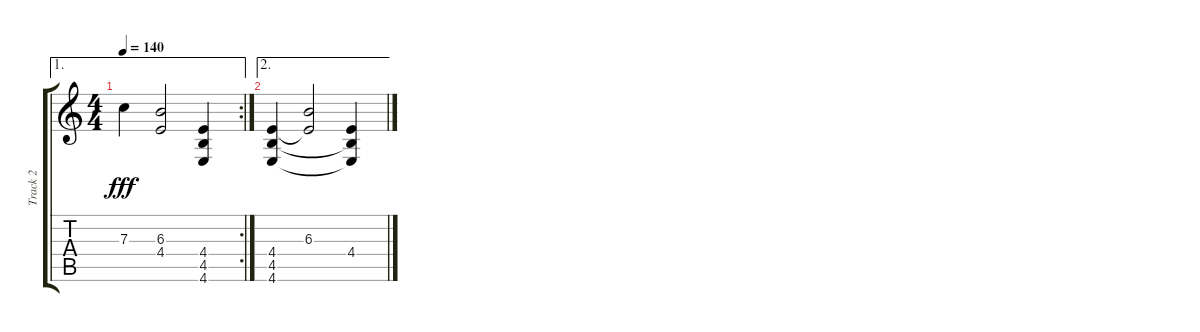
\track ("Track 2" "Track 2") {instrument distortionguitar}
\staff {score tabs}
\tuning (D4 A3 F3 C3 G2 C2) {hide}
\ae 1
\rc 2
\ts (4 4)
\tempo 140
\clef g2
\ks c
7.3{t}.4{dy fff} (6.3 4.4{t}).2 (4.4 4.5{t} 4.6{t}).4 |
\ae 2
(4.4 4.5 4.6).4 (6.3 4.4{t}).2 (4.4 4.5{t} 4.6{t}).4
